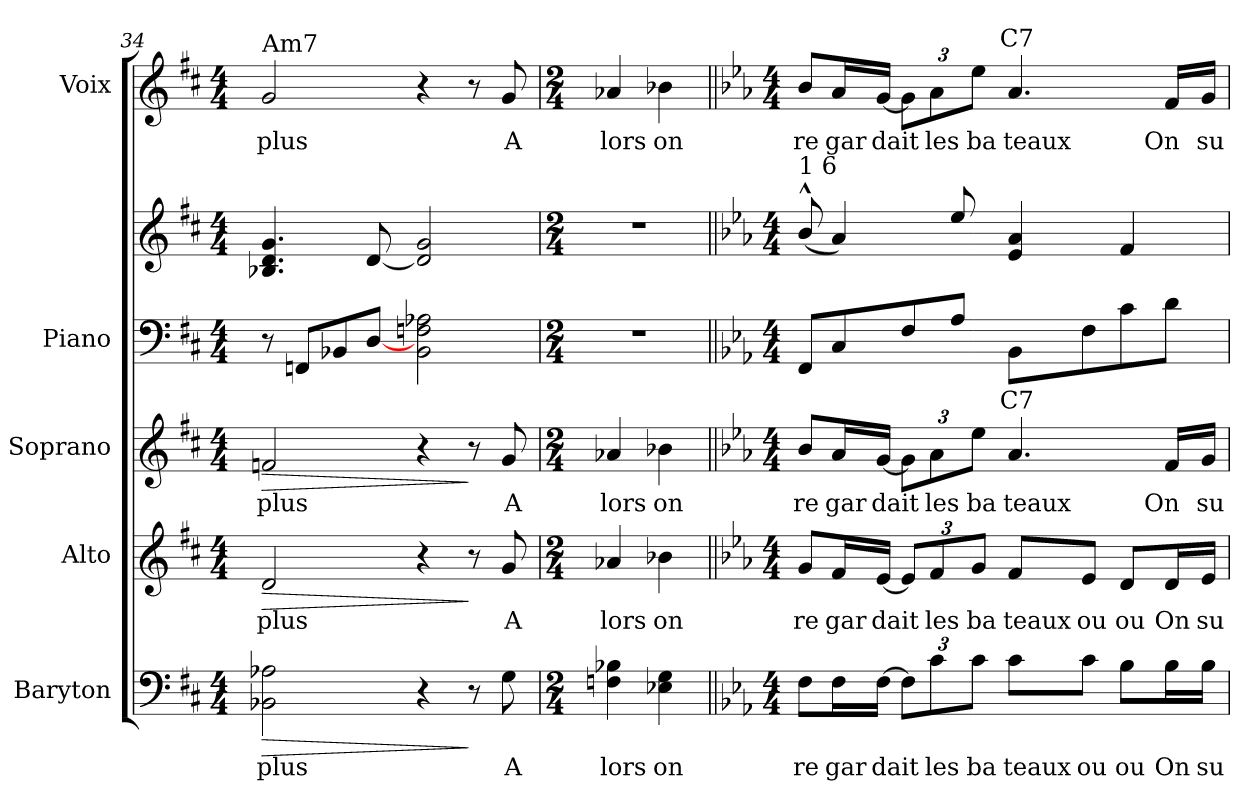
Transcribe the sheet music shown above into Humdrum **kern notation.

**kern	**text	**dynam	**kern	**text	**dynam	**kern	**text	**dynam	**kern	**kern	**kern	**text
*part5	*part5	*part5	*part4	*part4	*part4	*part3	*part3	*part3	*part2	*part2	*part1	*part1
*staff6	*staff6	*staff6	*staff5	*staff5	*staff5	*staff4	*staff4	*staff4	*staff3	*staff2	*staff1	*staff1
*I"Baryton	*	*	*I"Alto	*	*	*I"Soprano	*	*	*I"Piano	*	*I"Voix	*
*I'Bar.	*	*	*I'A	*	*	*I'S	*	*	*I'Pno	*	*I'Voix	*
*clefF4	*	*	*clefG2	*	*	*clefG2	*	*	*clefF4	*clefG2	*clefG2	*
*k[f#c#]	*	*	*k[f#c#]	*	*	*k[f#c#]	*	*	*k[f#c#]	*k[f#c#]	*k[f#c#]	*
*D:	*	*	*D:	*	*	*D:	*	*	*D:	*D:	*D:	*
*M4/4	*	*	*M4/4	*	*	*M4/4	*	*	*M4/4	*M4/4	*M4/4	*
=34	=34	=34	=34	=34	=34	=34	=34	=34	=34	=34	=34	=34
!	!LO:LY:b	!LO:HP:b	!	!	!	!	!	!	!	!	!	!
!	!	!	!	!LO:LY:b	!LO:HP:b	!	!	!	!	!	!	!
!	!	!	!	!	!	!	!LO:LY:b	!LO:HP:b	!	!	!	!
!	!	!	!	!	!	!	!	!	!	!	!LO:TX:a:t=Am7	!
!	!	!	!	!	!	!	!	!	!	!	!	!LO:LY:b
2BB-X\ 2A-X\	plus	>	2d/	plus	>	2fn/	plus	>	8r	4.B-X/ 4.d/ 4.g/	2g/	plus
.	.	.	.	.	.	.	.	.	8FFn/L	.	.	.
.	.	.	.	.	.	.	.	.	8BB-X/	.	.	.
.	.	.	.	.	.	.	.	.	[8D/J	[<8d/	.	.
4r	.	.	4r	.	.	4r	.	.	2BB-\ 2F\ 2A-X\	2d/] 2g/	4r	.
8r	.	]	8r	.	]	8r	.	]	.	.	8r	.
!	!LO:LY:b	!	!	!	!	!	!	!	!	!	!	!
!	!	!	!	!LO:LY:b	!	!	!	!	!	!	!	!
!	!	!	!	!	!	!	!LO:LY:b	!	!	!	!	!
!	!	!	!	!	!	!	!	!	!	!	!	!LO:LY:b
8G\	A	.	8g/	A	.	8g/	A	.	.	.	8g/	A
=35	=35	=35	=35	=35	=35	=35	=35	=35	=35	=35	=35	=35
*M2/4	*	*	*M2/4	*	*	*M2/4	*	*	*M2/4	*M2/4	*M2/4	*
!	!LO:LY:b	!	!	!	!	!	!	!	!	!	!	!
!	!	!	!	!LO:LY:b	!	!	!	!	!	!	!	!
!	!	!	!	!	!	!	!LO:LY:b	!	!	!	!	!
!	!	!	!	!	!	!	!	!	!	!	!	!LO:LY:b
4Fn\ 4B-X\	lors	.	4a-X/	lors	.	4a-X/	lors	.	2r	2r	4a-X/	lors
!	!LO:LY:b	!	!	!	!	!	!	!	!	!	!	!
!	!	!	!	!LO:LY:b	!	!	!	!	!	!	!	!
!	!	!	!	!	!	!	!LO:LY:b	!	!	!	!	!
!	!	!	!	!	!	!	!	!	!	!	!	!LO:LY:b
4E-X\ 4G\	on	.	4b-X\	on	.	4b-X\	on	.	.	.	4b-X\	on
!!LO:PB:g=z
=36||	=36||	=36||	=36||	=36||	=36||	=36||	=36||	=36||	=36||	=36||	=36||	=36||
*k[b-e-a-]	*	*	*k[b-e-a-]	*	*	*k[b-e-a-]	*	*	*k[b-e-a-]	*k[b-e-a-]	*k[b-e-a-]	*
*E-:	*	*	*E-:	*	*	*E-:	*	*	*E-:	*E-:	*E-:	*
*M4/4	*	*	*M4/4	*	*	*M4/4	*	*	*M4/4	*M4/4	*M4/4	*
!	!LO:LY:b	!	!	!	!	!	!	!	!	!	!	!
!	!	!	!	!LO:LY:b	!	!	!	!	!	!	!	!
!	!	!	!	!	!	!	!LO:LY:b	!	!	!	!	!
!	!	!	!	!	!	!	!	!	!	!	!LO:TX:a:t=Gm7	!
!	!	!	!	!	!	!	!	!	!	!LO:TX:a:t=1 6	!	!
!	!	!	!	!	!	!LO:TX:a:t=Gm7	!	!	!	!	!	!
!	!	!	!	!	!	!	!	!	!	!	!	!LO:LY:b
*	*	*	*	*	*	*^	*	*	*	*	*^	*
8F\L	re	.	8g/L	re	.	8b-/L	3ryy	re	.	8FF/L	(<8b-^^>/	8b-/L	3ryy	re
!	!LO:LY:b	!	!	!	!	!	!	!	!	!	!	!	!	!
!	!	!	!	!LO:LY:b	!	!	!	!	!	!	!	!	!	!
!	!	!	!	!	!	!	!	!LO:LY:b	!	!	!	!	!	!
!	!	!	!	!	!	!	!	!	!	!	!	!	!	!LO:LY:b
16F\L	gar	.	16f/L	gar	.	16a-/L	.	gar	.	8C/	4a-/)	16a-/L	.	gar
!	!LO:LY:b	!	!	!	!	!	!	!	!	!	!	!	!	!
!	!	!	!	!LO:LY:b	!	!	!	!	!	!	!	!	!	!
!	!	!	!	!	!	!	!	!LO:LY:b	!	!	!	!	!	!
!	!	!	!	!	!	!	!	!	!	!	!	!	!	!LO:LY:b
[<16F\JJ	dait	.	[<16e-/JJ	dait	.	[<16g/JJ	.	dait	.	.	.	[<16g/JJ	.	dait
*	*	*	*Xbrackettup	*	*	*	*	*	*	*	*	*	*	*
12F\L]	.	.	12e-/L]	.	.	12g\L]	.	.	.	8F/	.	12g\L]	.	.
!	!LO:LY:b	!	!	!	!	!	!	!	!	!	!	!	!	!
!	!	!	!	!LO:LY:b	!	!	!	!	!	!	!	!	!	!
!	!	!	!	!	!	!	!	!LO:LY:b	!	!	!	!	!	!
!	!	!	!	!	!	!	!	!	!	!	!	!	!	!LO:LY:b
12c\	les	.	12f/	les	.	12a-\	12...ryy	les	.	.	.	12a-\	12...ryy	les
.	.	.	.	.	.	.	.	.	.	8A-/J	8ee-/	.	.	.
!	!LO:LY:b	!	!	!	!	!	!	!	!	!	!	!	!	!
!	!	!	!	!LO:LY:b	!	!	!	!	!	!	!	!	!	!
!	!	!	!	!	!	!	!	!LO:LY:b	!	!	!	!	!	!
!	!	!	!	!	!	!	!	!	!	!	!	!	!	!LO:LY:b
12c\J	ba	.	12g/J	ba	.	12ee-\J	.	ba	.	.	.	12ee-\J	.	ba
!	!	!	!	!	!	!	!	!	!	!	!	!	!LO:TX:a:t=C7	!
!	!	!	!	!	!	!	!LO:TX:a:t=C7	!	!	!	!	!	!	!
.	.	.	.	.	.	.	3ryy	.	.	.	.	.	3ryy	.
!	!LO:LY:b	!	!	!	!	!	!	!	!	!	!	!	!	!
!	!	!	!	!LO:LY:b	!	!	!	!	!	!	!	!	!	!
!	!	!	!	!	!	!	!	!LO:LY:b	!	!	!	!	!	!
!	!	!	!	!	!	!	!	!	!	!	!	!	!	!LO:LY:b
8c\L	teaux	.	8f/L	teaux	.	4.a-/	.	teaux	.	8BB-\L	4e-/ 4a-/	4.a-/	.	teaux
!	!LO:LY:b	!	!	!	!	!	!	!	!	!	!	!	!	!
!	!	!	!	!LO:LY:b	!	!	!	!	!	!	!	!	!	!
8c\J	ou	.	8e-/J	ou	.	.	.	.	.	8F\	.	.	.	.
!	!LO:LY:b	!	!	!	!	!	!	!	!	!	!	!	!	!
!	!	!	!	!LO:LY:b	!	!	!	!	!	!	!	!	!	!
8B-\L	ou	.	8d/L	ou	.	.	.	.	.	8c\	4f/	.	.	.
.	.	.	.	.	.	.	6ryy	.	.	.	.	.	6ryy	.
!	!LO:LY:b	!	!	!	!	!	!	!	!	!	!	!	!	!
!	!	!	!	!LO:LY:b	!	!	!	!	!	!	!	!	!	!
!	!	!	!	!	!	!	!	!LO:LY:b	!	!	!	!	!	!
!	!	!	!	!	!	!	!	!	!	!	!	!	!	!LO:LY:b
16B-\L	On	.	16d/L	On	.	16f/LL	.	On	.	8d\J	.	16f/LL	.	On
!	!LO:LY:b	!	!	!	!	!	!	!	!	!	!	!	!	!
!	!	!	!	!LO:LY:b	!	!	!	!	!	!	!	!	!	!
!	!	!	!	!	!	!	!	!LO:LY:b	!	!	!	!	!	!
!	!	!	!	!	!	!	!	!	!	!	!	!	!	!LO:LY:b
16B-\JJ	su	.	16e-/JJ	su	.	16g/JJ	.	su	.	.	.	16g/JJ	.	su
.	.	.	.	.	.	.	96ryy	.	.	.	.	.	96ryy	.
*	*	*	*	*	*	*v	*v	*	*	*	*	*v	*v	*
=	=	=	=	=	=	=	=	=	=	=	=	=
*-	*-	*-	*-	*-	*-	*-	*-	*-	*-	*-	*-	*-
